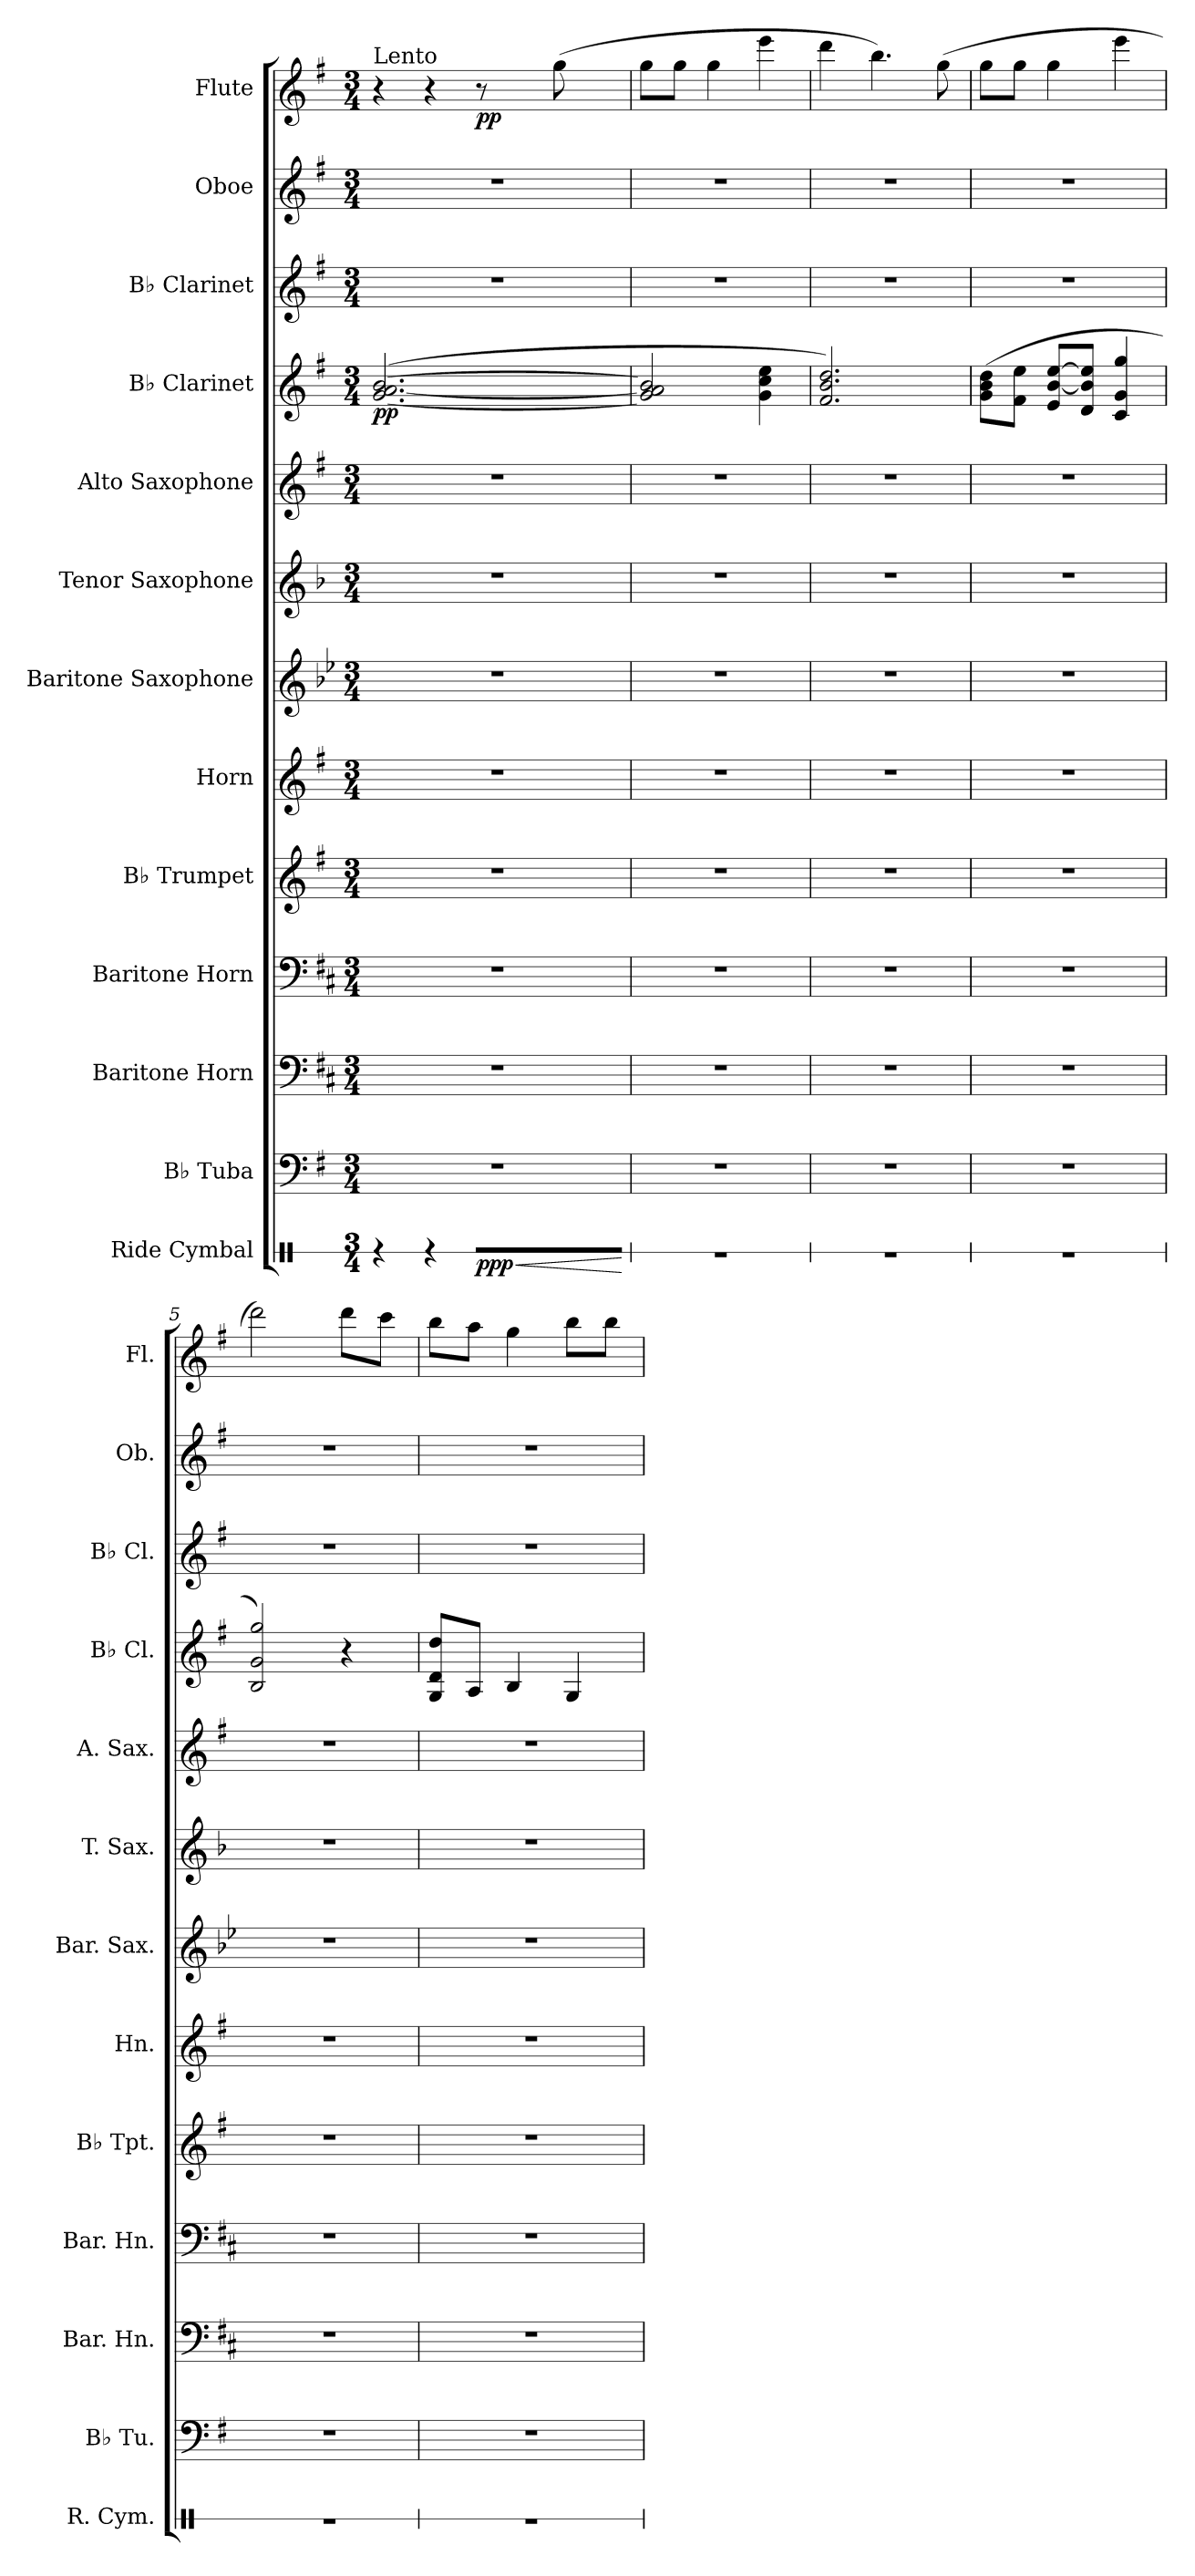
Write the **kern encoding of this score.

**kern	**dynam	**kern	**kern	**kern	**kern	**kern	**kern	**kern	**kern	**kern	**dynam	**kern	**kern	**kern	**dynam
*part13	*part13	*part12	*part11	*part10	*part9	*part8	*part7	*part6	*part5	*part4	*part4	*part3	*part2	*part1	*part1
*staff13	*staff13	*staff12	*staff11	*staff10	*staff9	*staff8	*staff7	*staff6	*staff5	*staff4	*staff4	*staff3	*staff2	*staff1	*staff1
*I"Ride Cymbal	*	*I"B♭ Tuba	*I"Baritone Horn	*I"Baritone Horn	*I"B♭ Trumpet	*I"Horn	*I"Baritone Saxophone	*I"Tenor Saxophone	*I"Alto Saxophone	*I"B♭ Clarinet	*	*I"B♭ Clarinet	*I"Oboe	*I"Flute	*
*I'R. Cym.	*	*I'B♭ Tu.	*I'Bar. Hn.	*I'Bar. Hn.	*I'B♭ Tpt.	*I'Hn.	*I'Bar. Sax.	*I'T. Sax.	*I'A. Sax.	*I'B♭ Cl.	*	*I'B♭ Cl.	*I'Ob.	*I'Fl.	*
*stria1	*	*	*	*	*	*	*	*	*	*	*	*	*	*	*
*clefX	*	*clefF4	*clefF4	*clefF4	*clefG2	*clefG2	*clefG2	*clefG2	*clefG2	*clefG2	*	*clefG2	*clefG2	*clefG2	*
*	*	*	*ITrd4c7	*ITrd4c7	*ITrd1c2	*ITrd4c7	*ITrd12c21	*ITrd8c14	*ITrd5c9	*ITrd1c2	*	*ITrd1c2	*	*	*
*k[]	*	*k[f#]	*k[f#]	*k[f#]	*k[b-]	*k[]	*k[b-e-]	*k[b-]	*k[b-e-]	*k[b-]	*	*k[b-]	*k[f#]	*k[f#]	*
*C:	*	*G:	*G:	*G:	*F:	*C:	*B-:	*F:	*B-:	*F:	*	*F:	*G:	*G:	*
*M3/4	*	*M3/4	*M3/4	*M3/4	*M3/4	*M3/4	*M3/4	*M3/4	*M3/4	*M3/4	*	*M3/4	*M3/4	*M3/4	*
=1	=1	=1	=1	=1	=1	=1	=1	=1	=1	=1	=1	=1	=1	=1	=1
!	!	!	!	!	!	!	!	!	!	!	!	!	!	!LO:TX:a:t=Lento	!
!	!	!	!	!	!	!	!	!	!	!	!LO:DY:b	!	!	!	!
4r	.	2.r	2.r	2.r	2.r	2.r	2.r	2.r	2.r	([2.f/ [2.g/ [2.a/	pp	2.r	2.r	4r	.
4r	.	.	.	.	.	.	.	.	.	.	.	.	.	4r	.
!	!LO:HP:b	!	!	!	!	!	!	!	!	!	!	!	!	!	!
!	!LO:DY:n=1:b	!	!	!	!	!	!	!	!	!	!	!	!	!	!LO:DY:b
64R\LLLL	< ppp	.	.	.	.	.	.	.	.	.	.	.	.	8r	pp
64R\	.	.	.	.	.	.	.	.	.	.	.	.	.	.	.
64R\	.	.	.	.	.	.	.	.	.	.	.	.	.	.	.
64R\	.	.	.	.	.	.	.	.	.	.	.	.	.	.	.
64R\	.	.	.	.	.	.	.	.	.	.	.	.	.	.	.
64R\	.	.	.	.	.	.	.	.	.	.	.	.	.	.	.
64R\	.	.	.	.	.	.	.	.	.	.	.	.	.	.	.
64R\	.	.	.	.	.	.	.	.	.	.	.	.	.	.	.
64R\	.	.	.	.	.	.	.	.	.	.	.	.	.	(8gg\	.
64R\	.	.	.	.	.	.	.	.	.	.	.	.	.	.	.
64R\	.	.	.	.	.	.	.	.	.	.	.	.	.	.	.
64R\	.	.	.	.	.	.	.	.	.	.	.	.	.	.	.
64R\	.	.	.	.	.	.	.	.	.	.	.	.	.	.	.
64R\	.	.	.	.	.	.	.	.	.	.	.	.	.	.	.
64R\	.	.	.	.	.	.	.	.	.	.	.	.	.	.	.
64R\JJJJ	.	.	.	.	.	.	.	.	.	.	.	.	.	.	.
.	[	.	.	.	.	.	.	.	.	.	.	.	.	.	.
=2	=2	=2	=2	=2	=2	=2	=2	=2	=2	=2	=2	=2	=2	=2	=2
2.r	.	2.r	2.r	2.r	2.r	2.r	2.r	2.r	2.r	2f/] 2g/] 2a/]	.	2.r	2.r	8gg\L	.
.	.	.	.	.	.	.	.	.	.	.	.	.	.	8gg\J	.
.	.	.	.	.	.	.	.	.	.	.	.	.	.	4gg\	.
.	.	.	.	.	.	.	.	.	.	4f\ 4b-\ 4dd\	.	.	.	4eee\	.
=3	=3	=3	=3	=3	=3	=3	=3	=3	=3	=3	=3	=3	=3	=3	=3
2.r	.	2.r	2.r	2.r	2.r	2.r	2.r	2.r	2.r	2.e/ 2.a/ 2.cc/)	.	2.r	2.r	4ddd\	.
.	.	.	.	.	.	.	.	.	.	.	.	.	.	4.bb\)	.
.	.	.	.	.	.	.	.	.	.	.	.	.	.	(8gg\	.
=4	=4	=4	=4	=4	=4	=4	=4	=4	=4	=4	=4	=4	=4	=4	=4
2.r	.	2.r	2.r	2.r	2.r	2.r	2.r	2.r	2.r	(8f\ 8a\ 8cc\L	.	2.r	2.r	8gg\L	.
.	.	.	.	.	.	.	.	.	.	8e\ 8dd\J	.	.	.	8gg\J	.
.	.	.	.	.	.	.	.	.	.	8d/ [8a/ [8dd/L	.	.	.	4gg\	.
.	.	.	.	.	.	.	.	.	.	8c/ 8a/] 8dd/]J	.	.	.	.	.
.	.	.	.	.	.	.	.	.	.	4B-/ 4f/ 4ff/	.	.	.	4eee\	.
!!LO:PB:g=z
=5	=5	=5	=5	=5	=5	=5	=5	=5	=5	=5	=5	=5	=5	=5	=5
2.r	.	2.r	2.r	2.r	2.r	2.r	2.r	2.r	2.r	2A/ 2f/ 2ff/)	.	2.r	2.r	2ddd\)	.
.	.	.	.	.	.	.	.	.	.	4r	.	.	.	8ddd\L	.
.	.	.	.	.	.	.	.	.	.	.	.	.	.	8ccc\J	.
=6	=6	=6	=6	=6	=6	=6	=6	=6	=6	=6	=6	=6	=6	=6	=6
2.r	.	2.r	2.r	2.r	2.r	2.r	2.r	2.r	2.r	8F/ 8c/ 8cc/L	.	2.r	2.r	8bb\L	.
.	.	.	.	.	.	.	.	.	.	8G/J	.	.	.	8aa\J	.
.	.	.	.	.	.	.	.	.	.	4A/	.	.	.	4gg\	.
.	.	.	.	.	.	.	.	.	.	4F/	.	.	.	8bb\L	.
.	.	.	.	.	.	.	.	.	.	.	.	.	.	8bb\J	.
=	=	=	=	=	=	=	=	=	=	=	=	=	=	=	=
*-	*-	*-	*-	*-	*-	*-	*-	*-	*-	*-	*-	*-	*-	*-	*-
